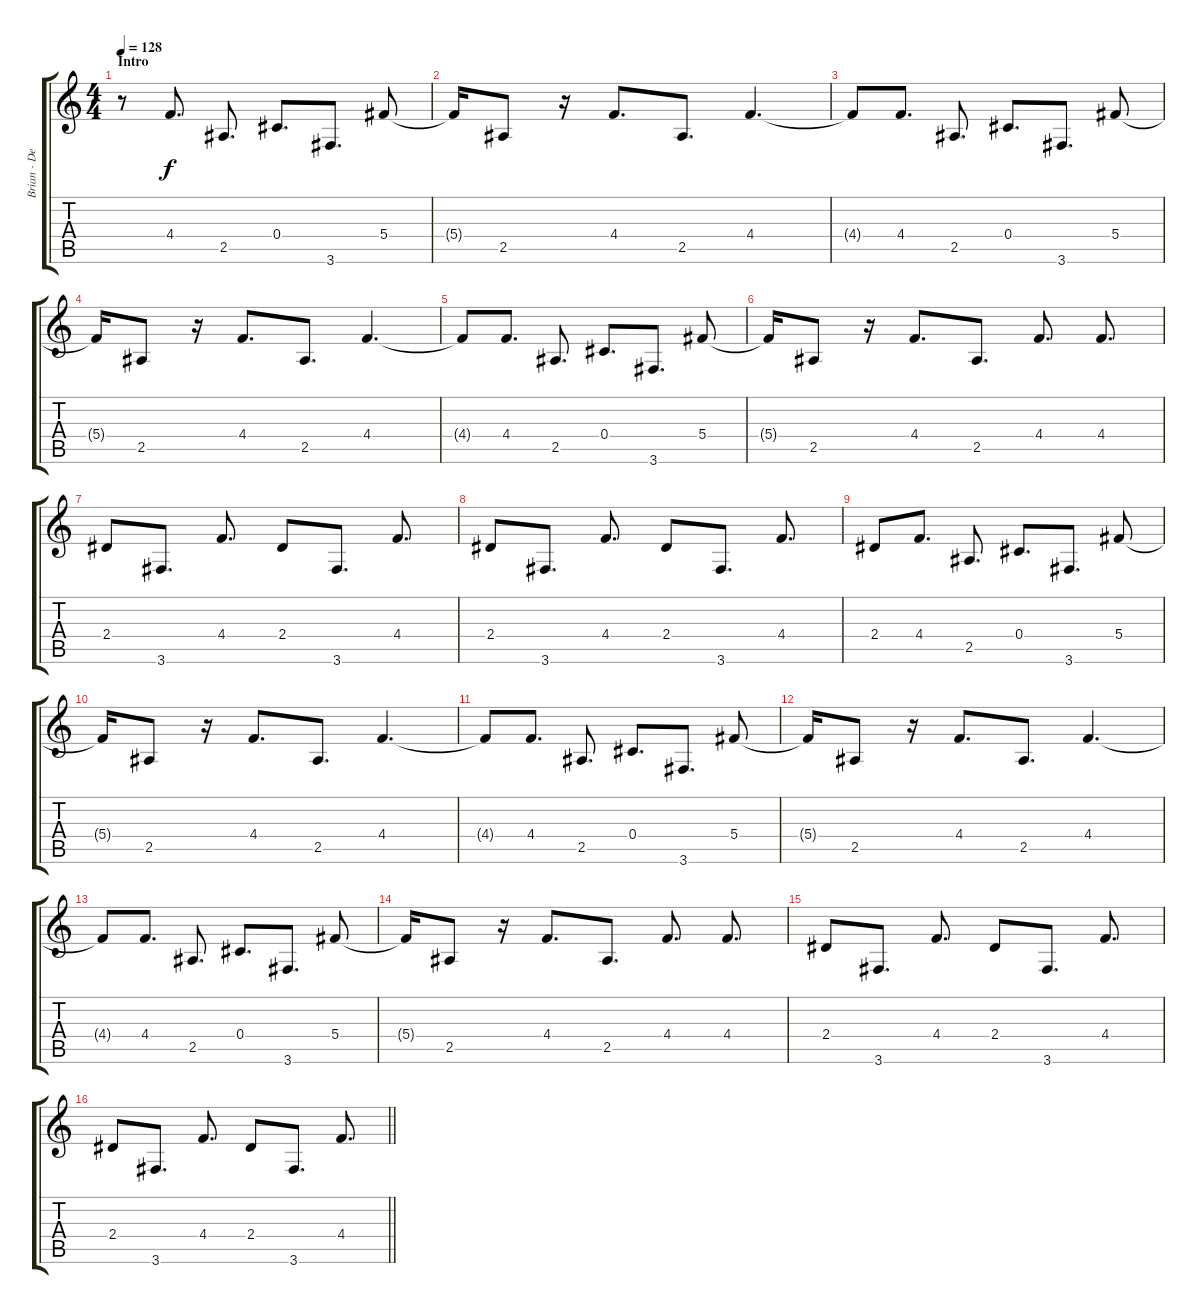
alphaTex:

\track ("Brian - Delay Overdub" "Brian - De") {instrument electricguitarclean}
\staff {score tabs}
\tuning (Eb4 Bb3 Gb3 Db3 Ab2 Eb2) {hide}
\ts (4 4)
\section ("" "Intro")
\tempo 128
\clef g2
\ks c
r.8{dy f instrument electricguitarclean} 4.4.8{d} 2.5.8{d} 0.4.8{d} 3.6.8{d} 5.4.8 |
5.4{t}.16 2.5.8 r.16 4.4.8{d} 2.5.8{d} 4.4.4{d} |
4.4{t}.8 4.4.8{d} 2.5.8{d} 0.4.8{d} 3.6.8{d} 5.4.8 |
5.4{t}.16 2.5.8 r.16 4.4.8{d} 2.5.8{d} 4.4.4{d} |
4.4{t}.8 4.4.8{d} 2.5.8{d} 0.4.8{d} 3.6.8{d} 5.4.8 |
5.4{t}.16 2.5.8 r.16 4.4.8{d} 2.5.8{d} 4.4.8{d} 4.4.8{d} |
2.4.8 3.6.8{d} 4.4.8{d} 2.4.8 3.6.8{d} 4.4.8{d} |
2.4.8 3.6.8{d} 4.4.8{d} 2.4.8 3.6.8{d} 4.4.8{d} |
2.4.8 4.4.8{d} 2.5.8{d} 0.4.8{d} 3.6.8{d} 5.4.8 |
5.4{t}.16 2.5.8 r.16 4.4.8{d} 2.5.8{d} 4.4.4{d} |
4.4{t}.8 4.4.8{d} 2.5.8{d} 0.4.8{d} 3.6.8{d} 5.4.8 |
5.4{t}.16 2.5.8 r.16 4.4.8{d} 2.5.8{d} 4.4.4{d} |
4.4{t}.8 4.4.8{d} 2.5.8{d} 0.4.8{d} 3.6.8{d} 5.4.8 |
5.4{t}.16 2.5.8 r.16 4.4.8{d} 2.5.8{d} 4.4.8{d} 4.4.8{d} |
2.4.8 3.6.8{d} 4.4.8{d} 2.4.8 3.6.8{d} 4.4.8{d} |
\barLineRight lightlight
2.4.8 3.6.8{d} 4.4.8{d} 2.4.8 3.6.8{d} 4.4.8{d}
